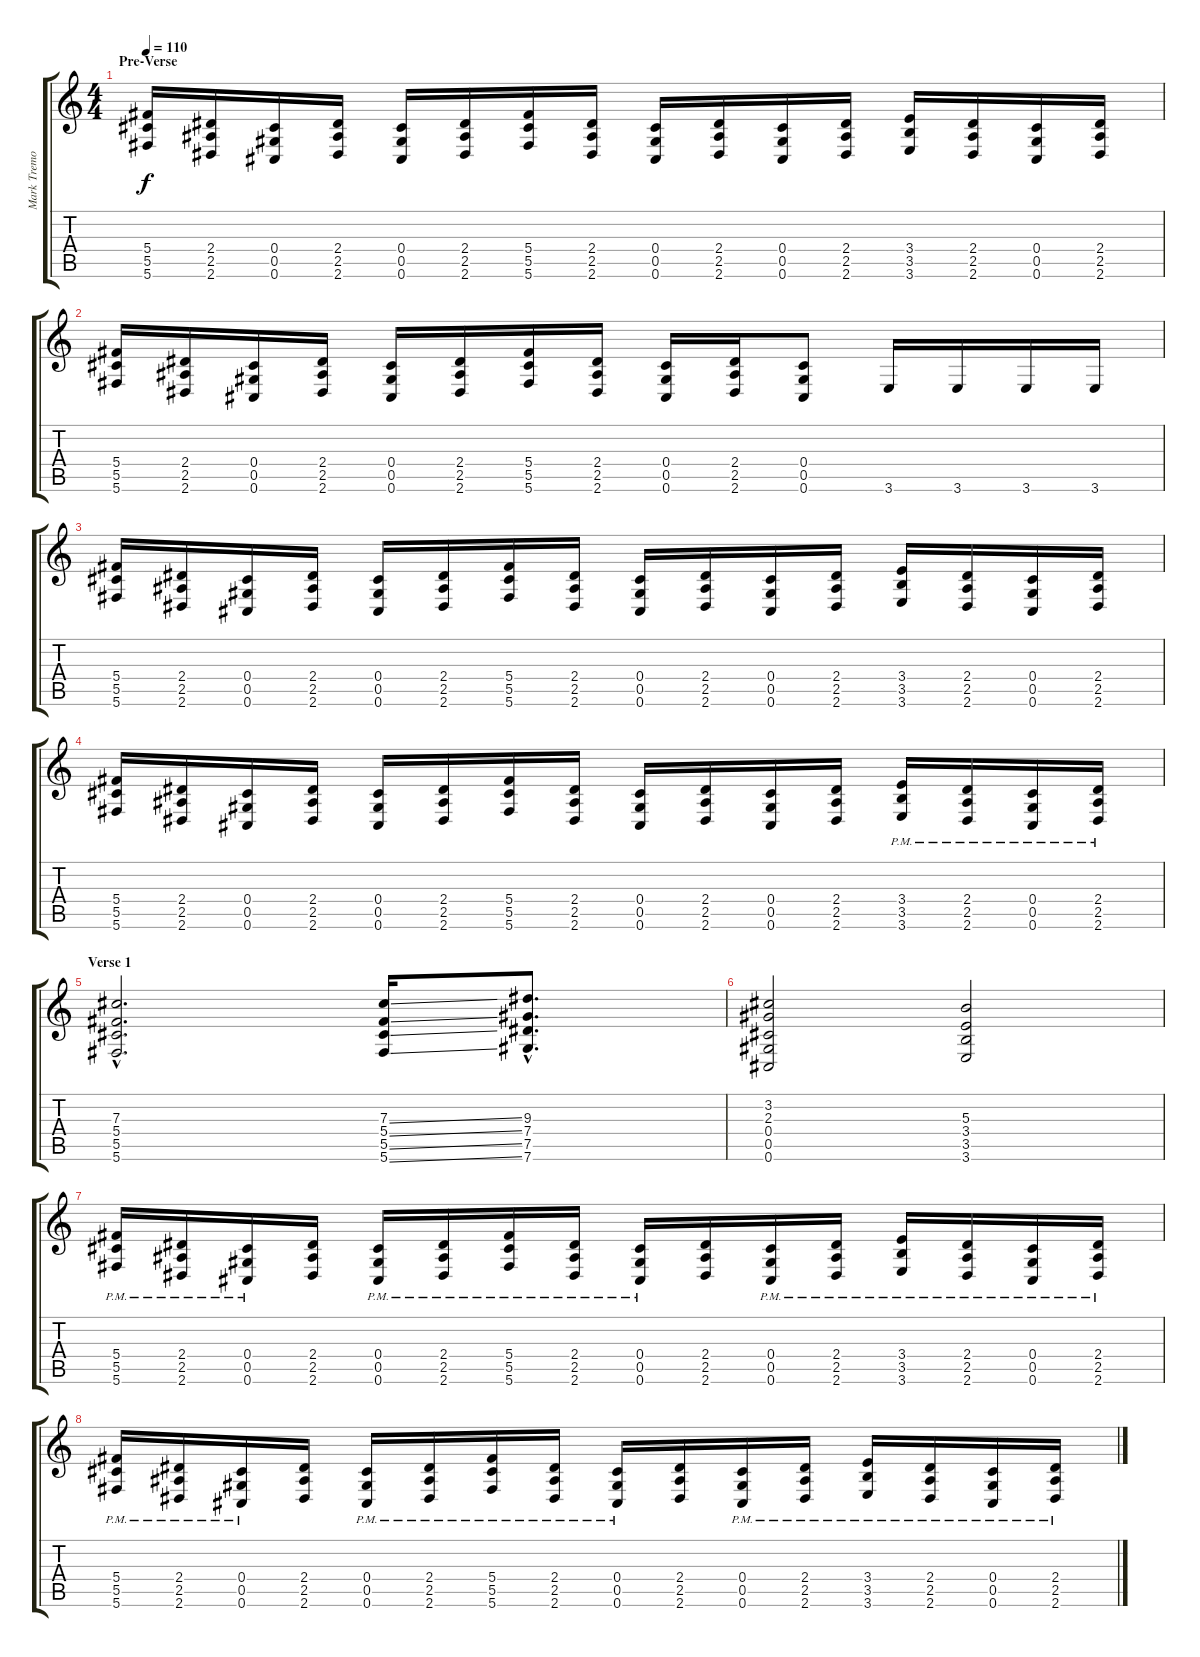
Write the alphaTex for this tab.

\track ("Mark Tremonti" "Mark Tremo") {instrument distortionguitar}
\staff {score tabs}
\tuning (Eb4 Bb3 Gb3 Db3 Ab2 Db2) {hide}
\ts (4 4)
\section ("" "Pre-Verse")
\tempo 110
\clef g2
\ks c
(5.4 5.5 5.6).16{dy f} (2.4 2.5 2.6).16 (0.4 0.5 0.6).16 (2.4 2.5 2.6).16 (0.4 0.5 0.6).16 (2.4 2.5 2.6).16 (5.4 5.5 5.6).16 (2.4 2.5 2.6).16 (0.4 0.5 0.6).16 (2.4 2.5 2.6).16 (0.4 0.5 0.6).16 (2.4 2.5 2.6).16 (3.4 3.5 3.6).16 (2.4 2.5 2.6).16 (0.4 0.5 0.6).16 (2.4 2.5 2.6).16 |
(5.4 5.5 5.6).16 (2.4 2.5 2.6).16 (0.4 0.5 0.6).16 (2.4 2.5 2.6).16 (0.4 0.5 0.6).16 (2.4 2.5 2.6).16 (5.4 5.5 5.6).16 (2.4 2.5 2.6).16 (0.4 0.5 0.6).16 (2.4 2.5 2.6).16 (0.4 0.5 0.6).8 3.6.16 3.6.16 3.6.16 3.6.16 |
(5.4 5.5 5.6).16 (2.4 2.5 2.6).16 (0.4 0.5 0.6).16 (2.4 2.5 2.6).16 (0.4 0.5 0.6).16 (2.4 2.5 2.6).16 (5.4 5.5 5.6).16 (2.4 2.5 2.6).16 (0.4 0.5 0.6).16 (2.4 2.5 2.6).16 (0.4 0.5 0.6).16 (2.4 2.5 2.6).16 (3.4 3.5 3.6).16 (2.4 2.5 2.6).16 (0.4 0.5 0.6).16 (2.4 2.5 2.6).16 |
(5.4 5.5 5.6).16 (2.4 2.5 2.6).16 (0.4 0.5 0.6).16 (2.4 2.5 2.6).16 (0.4 0.5 0.6).16 (2.4 2.5 2.6).16 (5.4 5.5 5.6).16 (2.4 2.5 2.6).16 (0.4 0.5 0.6).16 (2.4 2.5 2.6).16 (0.4 0.5 0.6).16 (2.4 2.5 2.6).16 (3.4{pm} 3.5{pm} 3.6{pm}).16 (2.4{pm} 2.5{pm} 2.6{pm}).16 (0.4{pm} 0.5{pm} 0.6{pm}).16 (2.4{pm} 2.5{pm} 2.6{pm}).16 |
\section ("" "Verse 1")
(7.3{hac} 5.4{hac} 5.5{hac} 5.6{hac}).2{d} (7.3{ss} 5.4{ss} 5.5{ss} 5.6{ss}).16 (9.3{hac} 7.4{hac} 7.5{hac} 7.6{hac}).8{d} |
(3.2 2.3 0.4 0.5 0.6).2 (5.3 3.4 3.5 3.6).2 |
(5.4{pm} 5.5{pm} 5.6{pm}).16 (2.4{pm} 2.5{pm} 2.6{pm}).16 (0.4{pm} 0.5{pm} 0.6{pm}).16 (2.4 2.5 2.6).16 (0.4{pm} 0.5{pm} 0.6{pm}).16 (2.4{pm} 2.5{pm} 2.6{pm}).16 (5.4{pm} 5.5{pm} 5.6{pm}).16 (2.4{pm} 2.5{pm} 2.6{pm}).16 (0.4{pm} 0.5{pm} 0.6{pm}).16 (2.4 2.5 2.6).16 (0.4{pm} 0.5{pm} 0.6{pm}).16 (2.4{pm} 2.5{pm} 2.6{pm}).16 (3.4{pm} 3.5{pm} 3.6{pm}).16 (2.4{pm} 2.5{pm} 2.6{pm}).16 (0.4{pm} 0.5{pm} 0.6{pm}).16 (2.4{pm} 2.5{pm} 2.6{pm}).16 |
(5.4{pm} 5.5{pm} 5.6{pm}).16 (2.4{pm} 2.5{pm} 2.6{pm}).16 (0.4{pm} 0.5{pm} 0.6{pm}).16 (2.4 2.5 2.6).16 (0.4{pm} 0.5{pm} 0.6{pm}).16 (2.4{pm} 2.5{pm} 2.6{pm}).16 (5.4{pm} 5.5{pm} 5.6{pm}).16 (2.4{pm} 2.5{pm} 2.6{pm}).16 (0.4{pm} 0.5{pm} 0.6{pm}).16 (2.4 2.5 2.6).16 (0.4{pm} 0.5{pm} 0.6{pm}).16 (2.4{pm} 2.5{pm} 2.6{pm}).16 (3.4{pm} 3.5{pm} 3.6{pm}).16 (2.4{pm} 2.5{pm} 2.6{pm}).16 (0.4{pm} 0.5{pm} 0.6{pm}).16 (2.4{pm} 2.5{pm} 2.6{pm}).16
